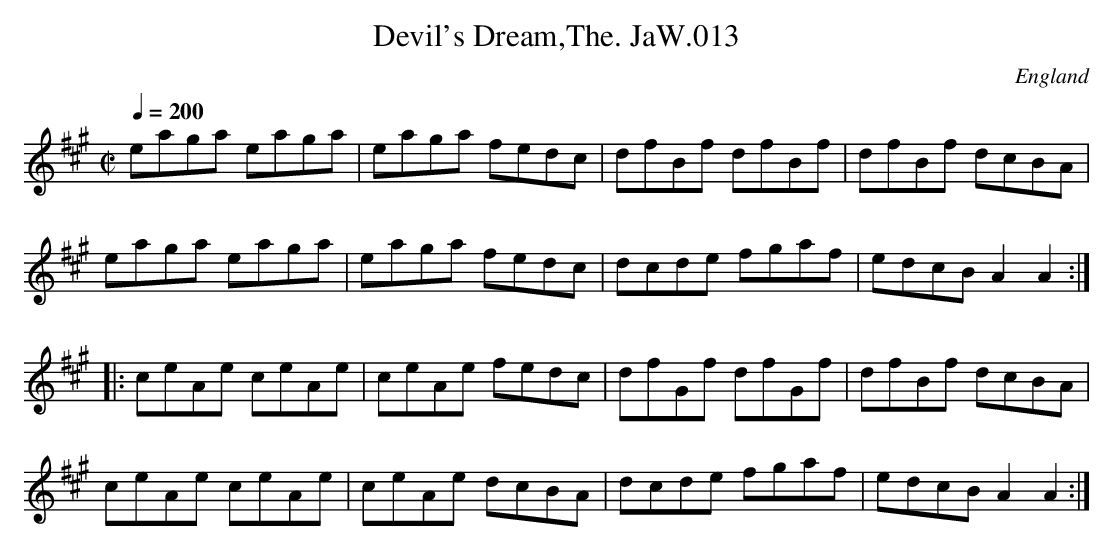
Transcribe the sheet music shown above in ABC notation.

X:1
T:Devil's Dream,The. JaW.013
L:1/8
M:C|
O:England
Q:1/4=200
K:A
eaga eaga|eaga fedc|dfBf dfBf|dfBf dcBA|!
eaga eaga|eaga fedc|dcde fgaf|edcB A2A2:|!
|:ceAe ceAe|ceAe fedc|dfGf dfGf|dfBf dcBA|!
ceAe ceAe|ceAe dcBA|dcde fgaf|edcB A2A2:|
